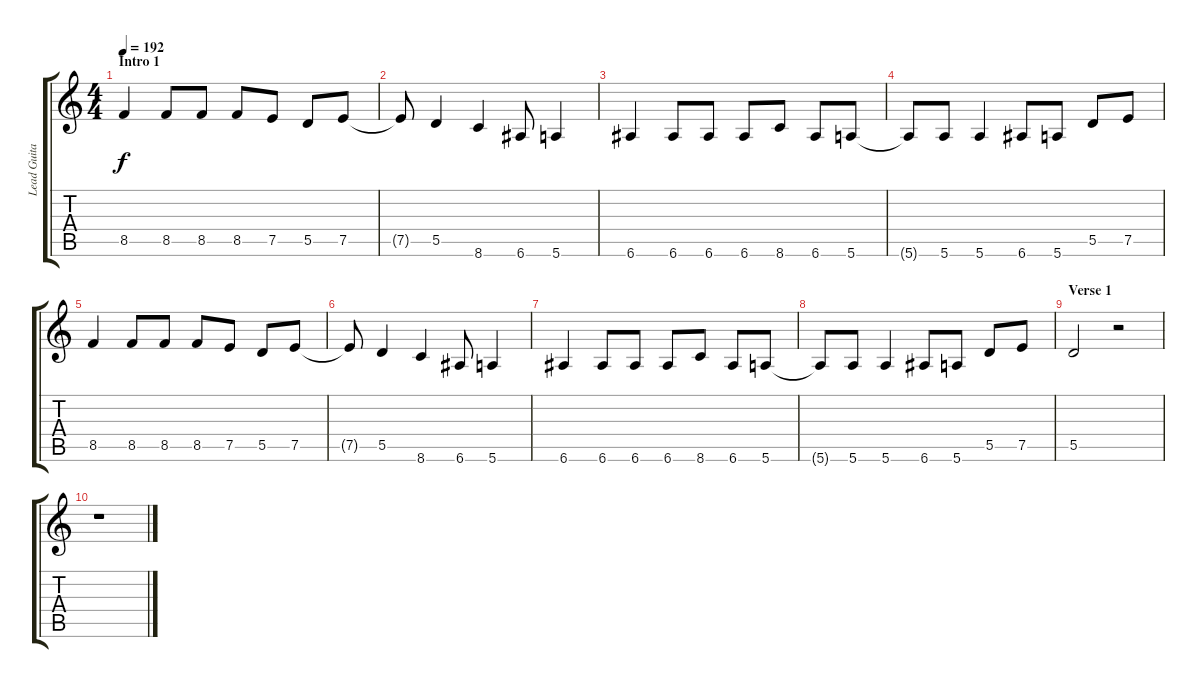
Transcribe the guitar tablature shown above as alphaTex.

\track ("Lead Guitar" "Lead Guita") {instrument distortionguitar}
\staff {score tabs}
\tuning (E4 B3 G3 D3 A2 E2) {hide}
\ts (4 4)
\section ("" "Intro 1")
\tempo 192
\clef g2
\ks c
8.5.4{dy f volume 16 instrument distortionguitar} 8.5.8 8.5.8 8.5.8 7.5.8 5.5.8 7.5.8 |
7.5{t}.8 5.5.4 8.6.4 6.6.8 5.6.4 |
6.6.4 6.6.8 6.6.8 6.6.8 8.6.8 6.6.8 5.6.8 |
5.6{t}.8 5.6.8 5.6.4 6.6.8 5.6.8 5.5.8 7.5.8 |
8.5.4 8.5.8 8.5.8 8.5.8 7.5.8 5.5.8 7.5.8 |
7.5{t}.8 5.5.4 8.6.4 6.6.8 5.6.4 |
6.6.4 6.6.8 6.6.8 6.6.8 8.6.8 6.6.8 5.6.8 |
5.6{t}.8 5.6.8 5.6.4 6.6.8 5.6.8 5.5.8 7.5.8 |
\section ("" "Verse 1")
5.5.2 r.2 |
r.1{volume 12}
